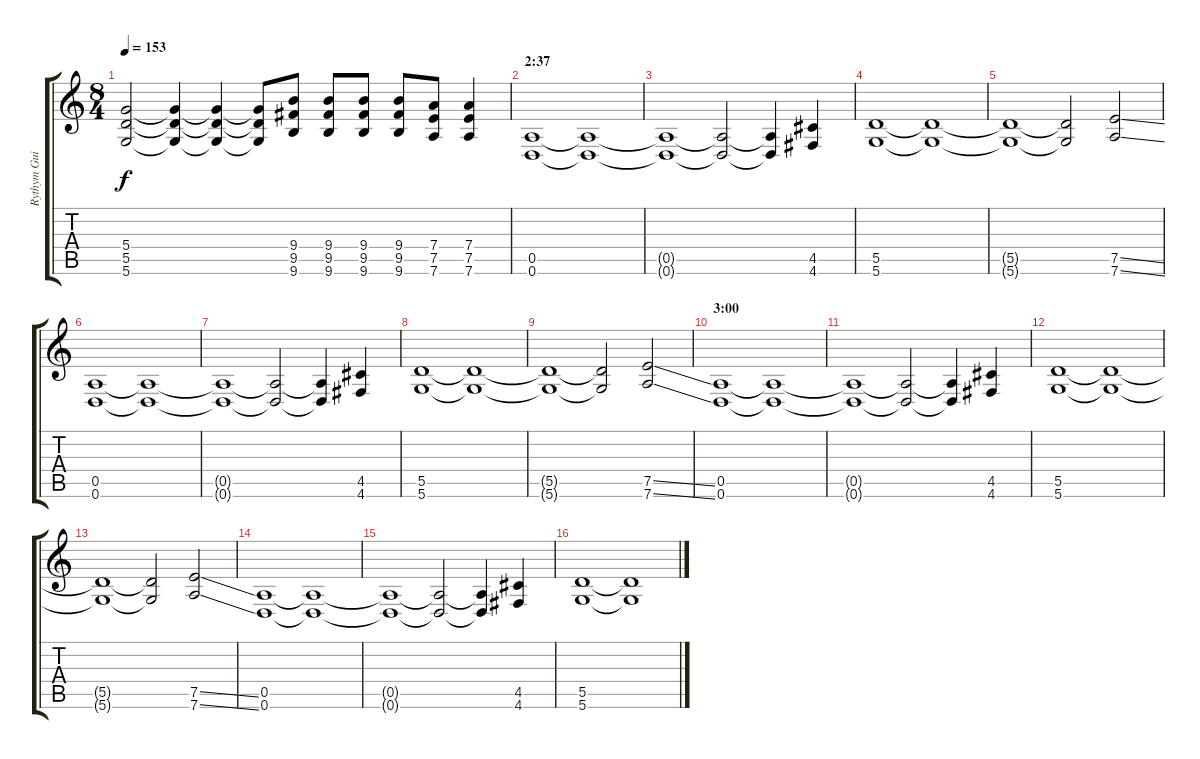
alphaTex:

\track ("Rythym Guitar" "Rythym Gui") {instrument distortionguitar}
\staff {score tabs}
\tuning (E4 B3 G3 D3 A2 D2) {hide}
\ts (8 4)
\tempo 153
\clef g2
\ks c
(5.4{t} 5.5{t} 5.6{t}).2{dy f} (5.4{t} 5.5{t} 5.6{t}).4 (5.4{t} 5.5{t} 5.6{t}).4 (5.4{t} 5.5{t} 5.6{t}).8 (9.4 9.5 9.6).8 (9.4 9.5 9.6).8 (9.4 9.5 9.6).8 (9.4 9.5 9.6).8 (7.4 7.5 7.6).8 (7.4 7.5 7.6).4 |
\section ("" "2:37")
(0.5 0.6).1 (0.5{t} 0.6{t}).1 |
(0.5{t} 0.6{t}).1 (0.5{t} 0.6{t}).2 (0.5{t} 0.6{t}).4 (4.5 4.6).4 |
(5.5 5.6).1 (5.5{t} 5.6{t}).1 |
(5.5{t} 5.6{t}).1 (5.5{t} 5.6{t}).2 (7.5{ss} 7.6{ss}).2 |
(0.5 0.6).1 (0.5{t} 0.6{t}).1 |
(0.5{t} 0.6{t}).1 (0.5{t} 0.6{t}).2 (0.5{t} 0.6{t}).4 (4.5 4.6).4 |
(5.5 5.6).1 (5.5{t} 5.6{t}).1 |
(5.5{t} 5.6{t}).1 (5.5{t} 5.6{t}).2 (7.5{ss} 7.6{ss}).2 |
\section ("" "3:00")
(0.5 0.6).1 (0.5{t} 0.6{t}).1 |
(0.5{t} 0.6{t}).1 (0.5{t} 0.6{t}).2 (0.5{t} 0.6{t}).4 (4.5 4.6).4 |
(5.5 5.6).1 (5.5{t} 5.6{t}).1 |
(5.5{t} 5.6{t}).1 (5.5{t} 5.6{t}).2 (7.5{ss} 7.6{ss}).2 |
(0.5 0.6).1 (0.5{t} 0.6{t}).1 |
(0.5{t} 0.6{t}).1 (0.5{t} 0.6{t}).2 (0.5{t} 0.6{t}).4 (4.5 4.6).4 |
(5.5 5.6).1 (5.5{t} 5.6{t}).1
